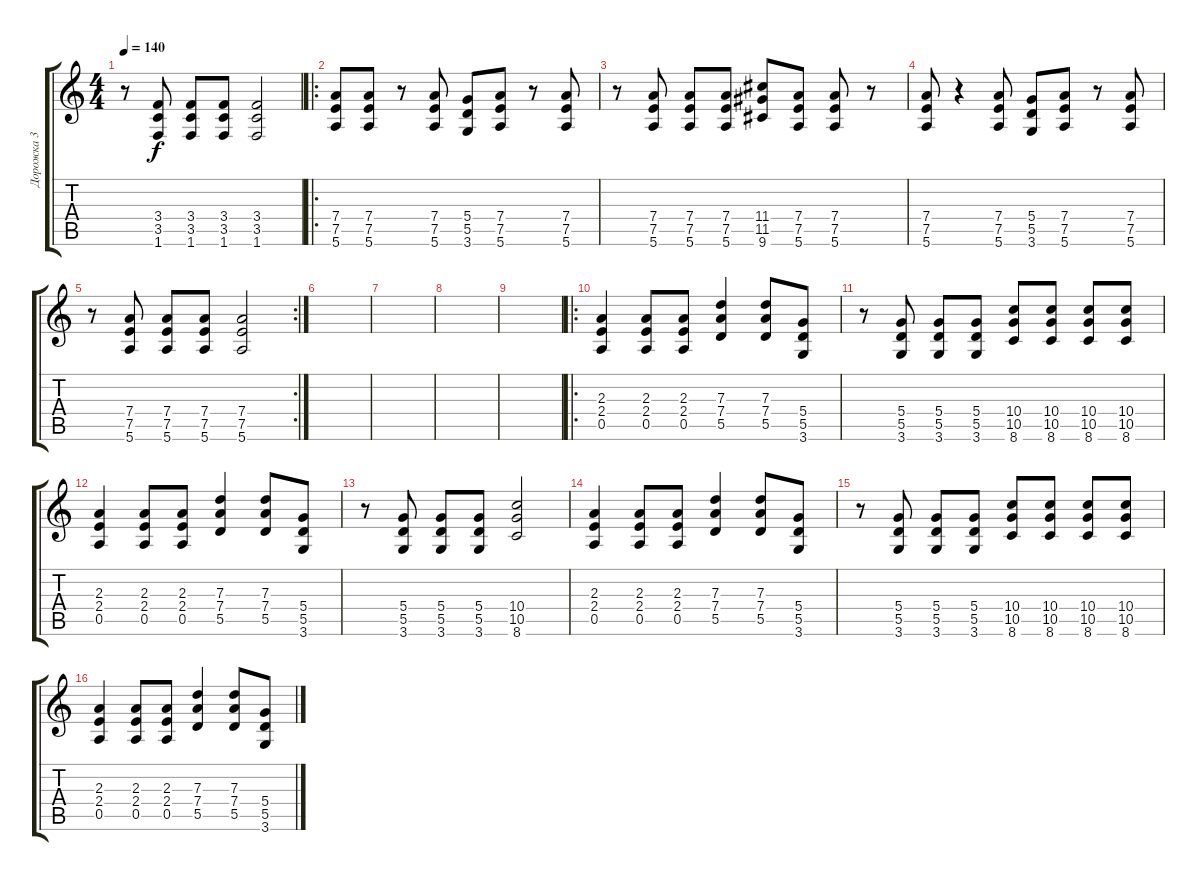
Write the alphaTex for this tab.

\track ("Дорожка 3" "Дорожка 3") {instrument overdrivenguitar}
\staff {score tabs}
\tuning (E4 B3 G3 D3 A2 E2) {hide}
\ts (4 4)
\tempo 140
\clef g2
\ks c
r.8{dy f} (3.4 3.5 1.6).8 (3.4 3.5 1.6).8 (3.4 3.5 1.6).8 (3.4 3.5 1.6).2 |
\ro
(7.4 7.5 5.6).8 (7.4 7.5 5.6).8 r.8 (7.4 7.5 5.6).8 (5.4 5.5 3.6).8 (7.4 7.5 5.6).8 r.8 (7.4 7.5 5.6).8 |
r.8 (7.4 7.5 5.6).8 (7.4 7.5 5.6).8 (7.4 7.5 5.6).8 (11.4 11.5 9.6).8 (7.4 7.5 5.6).8 (7.4 7.5 5.6).8 r.8 |
(7.4 7.5 5.6).8 r.4 (7.4 7.5 5.6).8 (5.4 5.5 3.6).8 (7.4 7.5 5.6).8 r.8 (7.4 7.5 5.6).8 |
\rc 2
r.8 (7.4 7.5 5.6).8 (7.4 7.5 5.6).8 (7.4 7.5 5.6).8 (7.4 7.5 5.6).2 |
|
|
|
|
\ro
(2.3 2.4 0.5).4 (2.3 2.4 0.5).8 (2.3 2.4 0.5).8 (7.3 7.4 5.5).4 (7.3 7.4 5.5).8 (5.4 5.5 3.6).8 |
r.8 (5.4 5.5 3.6).8 (5.4 5.5 3.6).8 (5.4 5.5 3.6).8 (10.4 10.5 8.6).8 (10.4 10.5 8.6).8 (10.4 10.5 8.6).8 (10.4 10.5 8.6).8 |
(2.3 2.4 0.5).4 (2.3 2.4 0.5).8 (2.3 2.4 0.5).8 (7.3 7.4 5.5).4 (7.3 7.4 5.5).8 (5.4 5.5 3.6).8 |
r.8 (5.4 5.5 3.6).8 (5.4 5.5 3.6).8 (5.4 5.5 3.6).8 (10.4 10.5 8.6).2 |
(2.3 2.4 0.5).4 (2.3 2.4 0.5).8 (2.3 2.4 0.5).8 (7.3 7.4 5.5).4 (7.3 7.4 5.5).8 (5.4 5.5 3.6).8 |
r.8 (5.4 5.5 3.6).8 (5.4 5.5 3.6).8 (5.4 5.5 3.6).8 (10.4 10.5 8.6).8 (10.4 10.5 8.6).8 (10.4 10.5 8.6).8 (10.4 10.5 8.6).8 |
(2.3 2.4 0.5).4 (2.3 2.4 0.5).8 (2.3 2.4 0.5).8 (7.3 7.4 5.5).4 (7.3 7.4 5.5).8 (5.4 5.5 3.6).8
